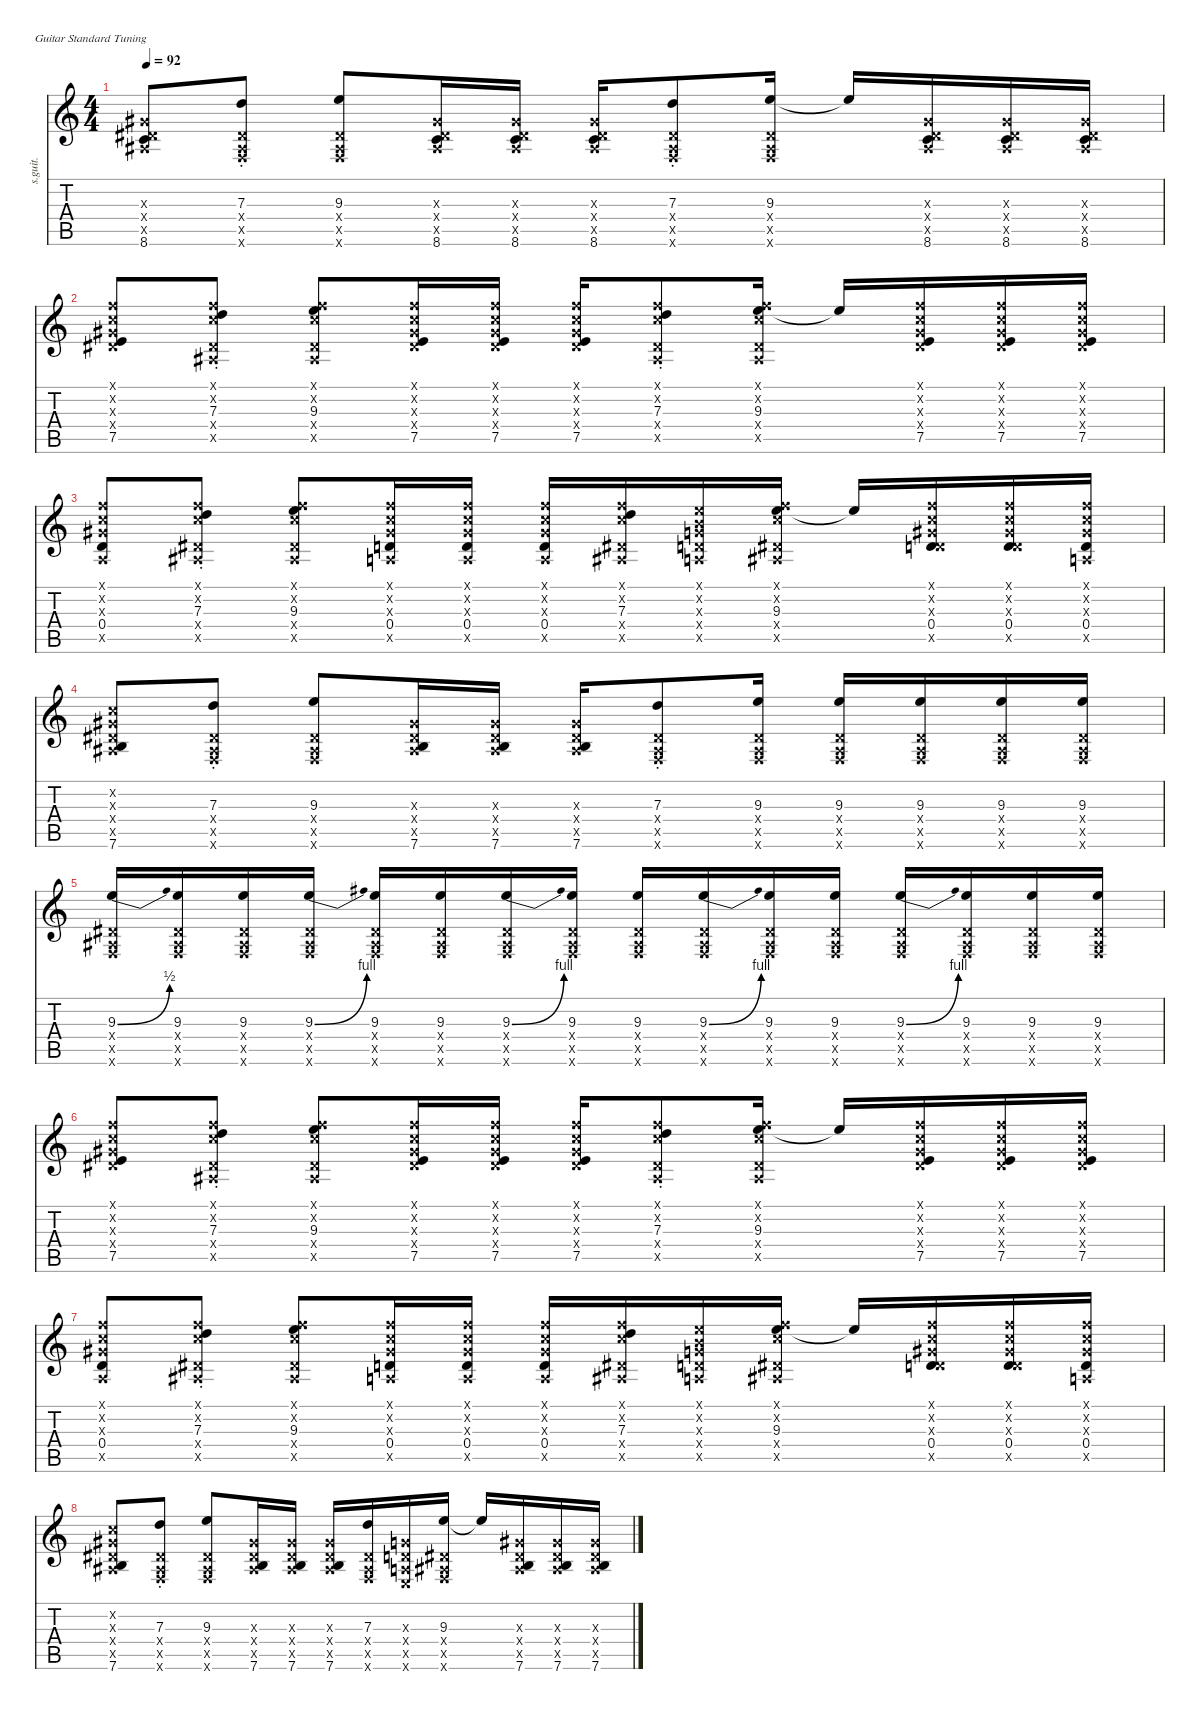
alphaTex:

\defaultSystemsLayout 4
\hideDynamics
\bracketExtendMode nobrackets
\track ("John Frusciante | 1962 Fender Stratocaster | Rhythm Guitar" "s.guit.") {instrument overdrivenguitar}
\staff {score tabs}
\tuning (E4 B3 G3 D3 A2 E2)
\ts (4 4)
\tempo 92
\clef g2
\ks c
(1.3{x acc #} 1.4{x acc #} 1.5{x acc #} 8.6).8{dy f} (7.3{st} 1.4{x acc #} 1.5{x acc #} 1.6{x}).8 (9.3 1.4{x acc #} 1.5{x acc #} 1.6{x}).8 (1.3{x acc #} 1.4{x acc #} 1.5{x acc #} 8.6).16 (1.3{x acc #} 1.4{x acc #} 1.5{x acc #} 8.6).16 (1.3{x acc #} 1.4{x acc #} 1.5{x acc #} 8.6).16 (7.3{st} 1.4{x acc #} 1.5{x acc #} 1.6{x}).8 (9.3 1.4{x acc #} 1.5{x acc #} 1.6{x}).16 9.3{t}.16 (1.3{x acc #} 1.4{x acc #} 1.5{x acc #} 8.6).16 (1.3{x acc #} 1.4{x acc #} 1.5{x acc #} 8.6).16 (1.3{x acc #} 1.4{x acc #} 1.5{x acc #} 8.6).16 |
(1.1{x} 1.2{x} 1.3{x acc #} 1.4{x acc #} 7.5).8 (1.1{x} 1.2{x} 7.3{st} 1.4{x acc #} 1.5{x acc #}).8 (1.1{x} 1.2{x} 9.3 1.4{x acc #} 1.5{x acc #}).8 (1.1{x} 1.2{x} 1.3{x acc #} 1.4{x acc #} 7.5).16 (1.1{x} 1.2{x} 1.3{x acc #} 1.4{x acc #} 7.5).16 (1.1{x} 1.2{x} 1.3{x acc #} 1.4{x acc #} 7.5).16 (1.1{x} 1.2{x} 7.3{st} 1.4{x acc #} 1.5{x acc #}).8 (1.1{x} 1.2{x} 9.3 1.4{x acc #} 1.5{x acc #}).16 9.3{t}.16 (1.1{x} 1.2{x} 1.3{x acc #} 1.4{x acc #} 7.5).16 (1.1{x} 1.2{x} 1.3{x acc #} 1.4{x acc #} 7.5).16 (1.1{x} 1.2{x} 1.3{x acc #} 1.4{x acc #} 7.5).16 |
(1.1{x} 1.2{x} 1.3{x acc #} 0.4 0.5{x}).8 (1.1{x} 1.2{x} 7.3{st} 1.4{x acc #} 1.5{x acc #}).8 (1.1{x} 1.2{x} 9.3 1.4{x acc #} 1.5{x acc #}).8 (1.1{x} 1.2{x} 1.3{x acc #} 0.4 0.5{x}).16 (1.1{x} 1.2{x} 1.3{x acc #} 0.4 0.5{x}).16 (1.1{x} 1.2{x} 1.3{x acc #} 0.4 0.5{x}).16 (1.1{x} 1.2{x} 7.3 1.4{x acc #} 1.5{x acc #}).16 (0.1{x} 0.2{x} 0.3{x} 0.4{x} 0.5{x}).16 (1.1{x} 1.2{x} 9.3 1.4{x acc #} 1.5{x acc #}).16 9.3{t}.16 (1.1{x} 1.2{x} 1.3{x acc #} 0.4 5.5{x}).16 (1.1{x} 1.2{x} 1.3{x acc #} 0.4 5.5{x}).16 (1.1{x} 1.2{x} 1.3{x acc #} 0.4 0.5{x}).16 |
(1.2{x} 1.3{x acc #} 1.4{x acc #} 1.5{x acc #} 7.6).8 (7.3{st} 1.4{x acc #} 1.5{x acc #} 1.6{x}).8 (9.3 1.4{x acc #} 1.5{x acc #} 1.6{x}).8 (1.3{x acc #} 1.4{x acc #} 1.5{x acc #} 7.6).16 (1.3{x acc #} 1.4{x acc #} 1.5{x acc #} 7.6).16 (1.3{x acc #} 1.4{x acc #} 1.5{x acc #} 7.6).16 (7.3{st} 1.4{x acc #} 1.5{x acc #} 1.6{x}).8 (9.3 1.4{x acc #} 1.5{x acc #} 1.6{x}).16 (9.3 1.4{x acc #} 1.5{x acc #} 1.6{x}).16 (9.3 1.4{x acc #} 1.5{x acc #} 1.6{x}).16 (9.3 1.4{x acc #} 1.5{x acc #} 1.6{x}).16 (9.3 1.4{x acc #} 1.5{x acc #} 1.6{x}).16 |
(9.3{be (bend 0 0 15 2)} 1.4{x acc #} 1.5{x acc #} 1.6{x}).16 (9.3 1.4{x acc #} 1.5{x acc #} 1.6{x}).16 (9.3 1.4{x acc #} 1.5{x acc #} 1.6{x}).16 (9.3{be (bend 0 0 15 4)} 1.4{x acc #} 1.5{x acc #} 1.6{x}).16 (9.3 1.4{x acc #} 1.5{x acc #} 1.6{x}).16 (9.3 1.4{x acc #} 1.5{x acc #} 1.6{x}).16 (9.3{be (bend 0 0 15 4)} 1.4{x acc #} 1.5{x acc #} 1.6{x}).16 (9.3 1.4{x acc #} 1.5{x acc #} 1.6{x}).16 (9.3 1.4{x acc #} 1.5{x acc #} 1.6{x}).16 (9.3{be (bend 0 0 15 4)} 1.4{x acc #} 1.5{x acc #} 1.6{x}).16 (9.3 1.4{x acc #} 1.5{x acc #} 1.6{x}).16 (9.3 1.4{x acc #} 1.5{x acc #} 1.6{x}).16 (9.3{be (bend 0 0 15 4)} 1.4{x acc #} 1.5{x acc #} 1.6{x}).16 (9.3 1.4{x acc #} 1.5{x acc #} 1.6{x}).16 (9.3 1.4{x acc #} 1.5{x acc #} 1.6{x}).16 (9.3 1.4{x acc #} 1.5{x acc #} 1.6{x}).16 |
(1.1{x} 1.2{x} 1.3{x acc #} 1.4{x acc #} 7.5).8 (1.1{x} 1.2{x} 7.3{st} 1.4{x acc #} 1.5{x acc #}).8 (1.1{x} 1.2{x} 9.3 1.4{x acc #} 1.5{x acc #}).8 (1.1{x} 1.2{x} 1.3{x acc #} 1.4{x acc #} 7.5).16 (1.1{x} 1.2{x} 1.3{x acc #} 1.4{x acc #} 7.5).16 (1.1{x} 1.2{x} 1.3{x acc #} 1.4{x acc #} 7.5).16 (1.1{x} 1.2{x} 7.3{st} 1.4{x acc #} 1.5{x acc #}).8 (1.1{x} 1.2{x} 9.3 1.4{x acc #} 1.5{x acc #}).16 9.3{t}.16 (1.1{x} 1.2{x} 1.3{x acc #} 1.4{x acc #} 7.5).16 (1.1{x} 1.2{x} 1.3{x acc #} 1.4{x acc #} 7.5).16 (1.1{x} 1.2{x} 1.3{x acc #} 1.4{x acc #} 7.5).16 |
(1.1{x} 1.2{x} 1.3{x acc #} 0.4 0.5{x}).8 (1.1{x} 1.2{x} 7.3{st} 1.4{x acc #} 1.5{x acc #}).8 (1.1{x} 1.2{x} 9.3 1.4{x acc #} 1.5{x acc #}).8 (1.1{x} 1.2{x} 1.3{x acc #} 0.4 0.5{x}).16 (1.1{x} 1.2{x} 1.3{x acc #} 0.4 0.5{x}).16 (1.1{x} 1.2{x} 1.3{x acc #} 0.4 0.5{x}).16 (1.1{x} 1.2{x} 7.3 1.4{x acc #} 1.5{x acc #}).16 (0.1{x} 0.2{x} 0.3{x} 0.4{x} 0.5{x}).16 (1.1{x} 1.2{x} 9.3 1.4{x acc #} 1.5{x acc #}).16 9.3{t}.16 (1.1{x} 1.2{x} 1.3{x acc #} 0.4 5.5{x}).16 (1.1{x} 1.2{x} 1.3{x acc #} 0.4 5.5{x}).16 (1.1{x} 1.2{x} 1.3{x acc #} 0.4 0.5{x}).16 |
(1.2{x} 1.3{x acc #} 1.4{x acc #} 1.5{x acc #} 7.6).8 (7.3{st} 1.4{x acc #} 1.5{x acc #} 1.6{x}).8 (9.3 1.4{x acc #} 1.5{x acc #} 1.6{x}).8 (1.3{x acc #} 1.4{x acc #} 1.5{x acc #} 7.6).16 (1.3{x acc #} 1.4{x acc #} 1.5{x acc #} 7.6).16 (1.3{x acc #} 1.4{x acc #} 1.5{x acc #} 7.6).16 (7.3 1.4{x acc #} 1.5{x acc #} 1.6{x}).16 (0.3{x} 0.4{x} 0.5{x} 0.6{x}).16 (9.3 1.4{x acc #} 1.5{x acc #} 1.6{x}).16 9.3{t}.16 (1.3{x acc #} 1.4{x acc #} 1.5{x acc #} 7.6).16 (1.3{x acc #} 1.4{x acc #} 1.5{x acc #} 7.6).16 (1.3{x acc #} 1.4{x acc #} 1.5{x acc #} 7.6).16
